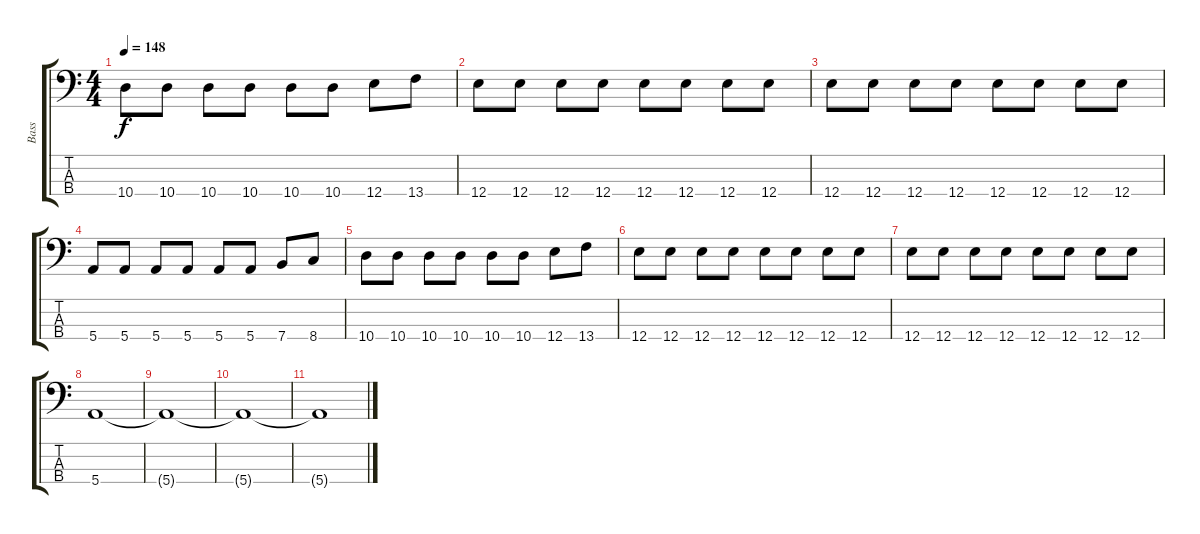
\track ("Bass" "Bass") {instrument electricbassfinger}
\staff {score tabs}
\tuning (G2 D2 A1 E1) {hide}
\ts (4 4)
\tempo 148
\clef f4
\ks c
10.4.8{dy f} 10.4.8 10.4.8 10.4.8 10.4.8 10.4.8 12.4.8 13.4.8 |
12.4.8 12.4.8 12.4.8 12.4.8 12.4.8 12.4.8 12.4.8 12.4.8 |
12.4.8 12.4.8 12.4.8 12.4.8 12.4.8 12.4.8 12.4.8 12.4.8 |
5.4.8 5.4.8 5.4.8 5.4.8 5.4.8 5.4.8 7.4.8 8.4.8 |
10.4.8 10.4.8 10.4.8 10.4.8 10.4.8 10.4.8 12.4.8 13.4.8 |
12.4.8 12.4.8 12.4.8 12.4.8 12.4.8 12.4.8 12.4.8 12.4.8 |
12.4.8 12.4.8 12.4.8 12.4.8 12.4.8 12.4.8 12.4.8 12.4.8 |
5.4.1 |
5.4{t}.1 |
5.4{t}.1 |
5.4{t}.1
